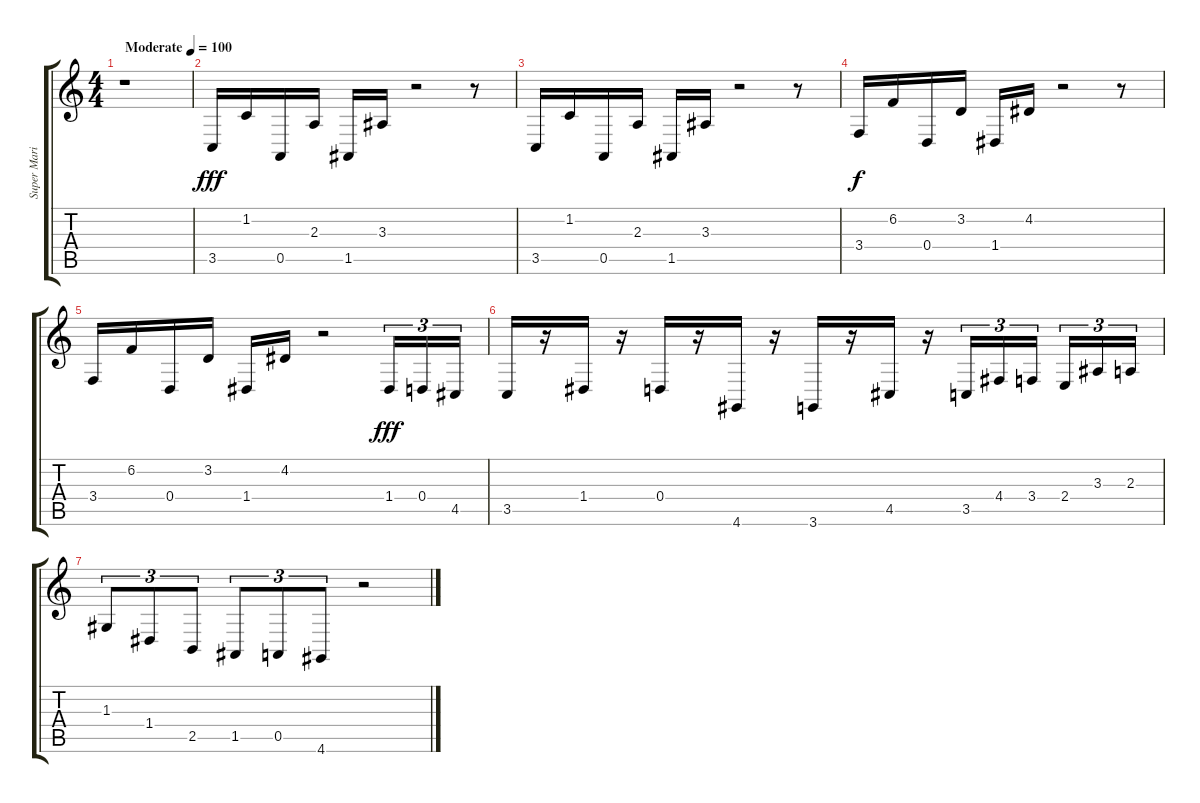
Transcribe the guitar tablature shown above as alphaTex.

\track ("Super Mario Bros." "Super Mari") {instrument lead5charang}
\staff {score tabs}
\tuning (E4 B3 G3 D3 A2 E2) {hide}
\ts (4 4)
\tempo (100 "Moderate")
\clef g2
\ks c
r.1{dy fff instrument lead5charang} |
3.5.16 1.2.16 0.5.16 2.3.16 1.5.16 3.3.16 r.2 r.8 |
3.5.16 1.2.16 0.5.16 2.3.16 1.5.16 3.3.16 r.2 r.8 |
3.4.16{dy f} 6.2.16 0.4.16 3.2.16 1.4.16 4.2.16 r.2 r.8 |
3.4.16 6.2.16 0.4.16 3.2.16 1.4.16 4.2.16 r.2 1.4.16{tu (3 2) dy fff} 0.4.16{tu (3 2)} 4.5.16{tu (3 2)} |
3.5.16 r.16 1.4.16 r.16 0.4.16 r.16 4.6.16 r.16 3.6.16 r.16 4.5.16 r.16 3.5.16{tu (3 2)} 4.4.16{tu (3 2)} 3.4.16{tu (3 2) beam splitsecondary} 2.4.16{tu (3 2)} 3.3.16{tu (3 2)} 2.3.16{tu (3 2)} |
1.3.8{tu (3 2)} 1.4.8{tu (3 2)} 2.5.8{tu (3 2)} 1.5.8{tu (3 2)} 0.5.8{tu (3 2)} 4.6.8{tu (3 2)} r.2
